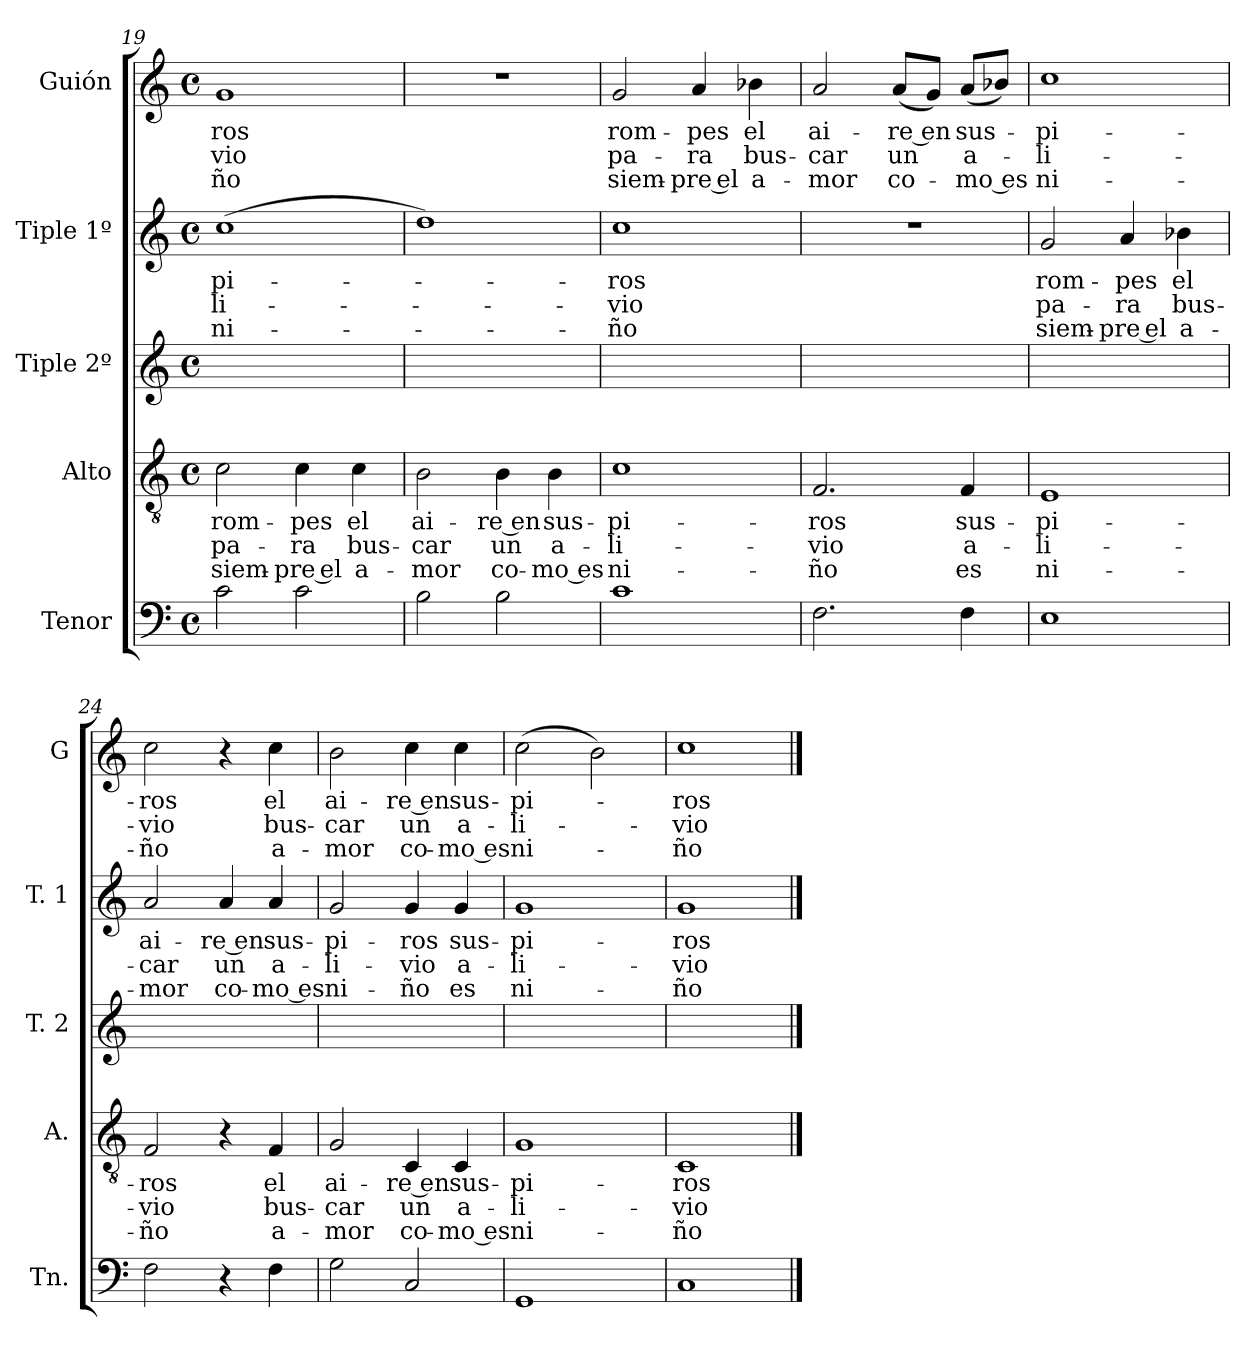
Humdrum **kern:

**kern	**kern	**text	**text	**text	**kern	**kern	**text	**text	**text	**kern	**text	**text	**text
*part5	*part4	*part4	*part4	*part4	*part3	*part2	*part2	*part2	*part2	*part1	*part1	*part1	*part1
*staff5	*staff4	*staff4	*staff4	*staff4	*staff3	*staff2	*staff2	*staff2	*staff2	*staff1	*staff1	*staff1	*staff1
*I"Tenor	*I"Alto	*	*	*	*I"Tiple 2º	*I"Tiple 1º	*	*	*	*I"Guión	*	*	*
*I'Tn.	*I'A.	*	*	*	*I'T. 2	*I'T. 1	*	*	*	*I'G	*	*	*
*clefF4	*clefGv2	*	*	*	*clefG2	*clefG2	*	*	*	*clefG2	*	*	*
*M4/4	*M4/4	*	*	*	*M4/4	*M4/4	*	*	*	*M4/4	*	*	*
*met(c)	*met(c)	*	*	*	*met(c)	*met(c)	*	*	*	*met(c)	*	*	*
=19	=19	=19	=19	=19	=19	=19	=19	=19	=19	=19	=19	=19	=19
2c	2c	rom-	pa-	siem-	1ryy	(1cc	-pi-	-li-	ni-	1g	-ros	-vio	-ño
2c	4c	-pes	-ra	-pre el	.	.	.	.	.	.	.	.	.
.	4c	el	bus-	a-	.	.	.	.	.	.	.	.	.
=20	=20	=20	=20	=20	=20	=20	=20	=20	=20	=20	=20	=20	=20
2B	2B	ai-	-car	-mor	1ryy	1dd)	.	.	.	1r	.	.	.
2B	4B	-re en	un	co-	.	.	.	.	.	.	.	.	.
.	4B	sus-	a-	-mo es	.	.	.	.	.	.	.	.	.
=21	=21	=21	=21	=21	=21	=21	=21	=21	=21	=21	=21	=21	=21
1c	1c	-pi-	-li-	ni-	1ryy	1cc	-ros	-vio	-ño	2g	rom-	pa-	siem-
.	.	.	.	.	.	.	.	.	.	4a	-pes	-ra	-pre el
.	.	.	.	.	.	.	.	.	.	4b-X	el	bus-	a-
=22	=22	=22	=22	=22	=22	=22	=22	=22	=22	=22	=22	=22	=22
2.F	2.F	-ros	-vio	-ño	1ryy	1r	.	.	.	2a	ai-	-car	-mor
.	.	.	.	.	.	.	.	.	.	(8aL	-re en	un	co-
.	.	.	.	.	.	.	.	.	.	8gJ)	.	.	.
4F	4F	sus-	a-	-es	.	.	.	.	.	(8aL	sus-	a-	-mo es
.	.	.	.	.	.	.	.	.	.	8b-iJ)	.	.	.
=23	=23	=23	=23	=23	=23	=23	=23	=23	=23	=23	=23	=23	=23
1E	1E	-pi-	-li-	ni-	1ryy	2g	rom-	pa-	siem-	1cc	-pi-	-li-	ni-
.	.	.	.	.	.	4a	-pes	-ra	-pre el	.	.	.	.
.	.	.	.	.	.	4b-X	el	bus-	a-	.	.	.	.
=24	=24	=24	=24	=24	=24	=24	=24	=24	=24	=24	=24	=24	=24
2F	2F	-ros	-vio	-ño	1ryy	2a	ai-	-car	-mor	2cc	-ros	-vio	-ño
4r	4r	.	.	.	.	4a	-re en	un	co-	4r	.	.	.
4F	4F	el	bus-	a-	.	4a	sus-	a-	-mo es	4cc	el	bus-	a-
=25	=25	=25	=25	=25	=25	=25	=25	=25	=25	=25	=25	=25	=25
2G	2G	ai-	-car	-mor	1ryy	2g	-pi-	-li-	ni-	2b	ai-	-car	-mor
2C	4C	-re en	un	co-	.	4g	-ros	-vio	-ño	4cc	-re en	un	co-
.	4C	sus-	a-	-mo es	.	4g	sus-	a-	es	4cc	sus-	a-	-mo es
=26	=26	=26	=26	=26	=26	=26	=26	=26	=26	=26	=26	=26	=26
1GG	1G	-pi-	-li-	ni-	1ryy	1g	-pi-	-li-	ni-	(2cc	-pi-	-li-	ni-
.	.	.	.	.	.	.	.	.	.	2b)	.	.	.
=27	=27	=27	=27	=27	=27	=27	=27	=27	=27	=27	=27	=27	=27
1C	1C	-ros	-vio	-ño	1ryy	1g	-ros	-vio	-ño	1cc	-ros	-vio	-ño
==	==	==	==	==	==	==	==	==	==	==	==	==	==
*-	*-	*-	*-	*-	*-	*-	*-	*-	*-	*-	*-	*-	*-
